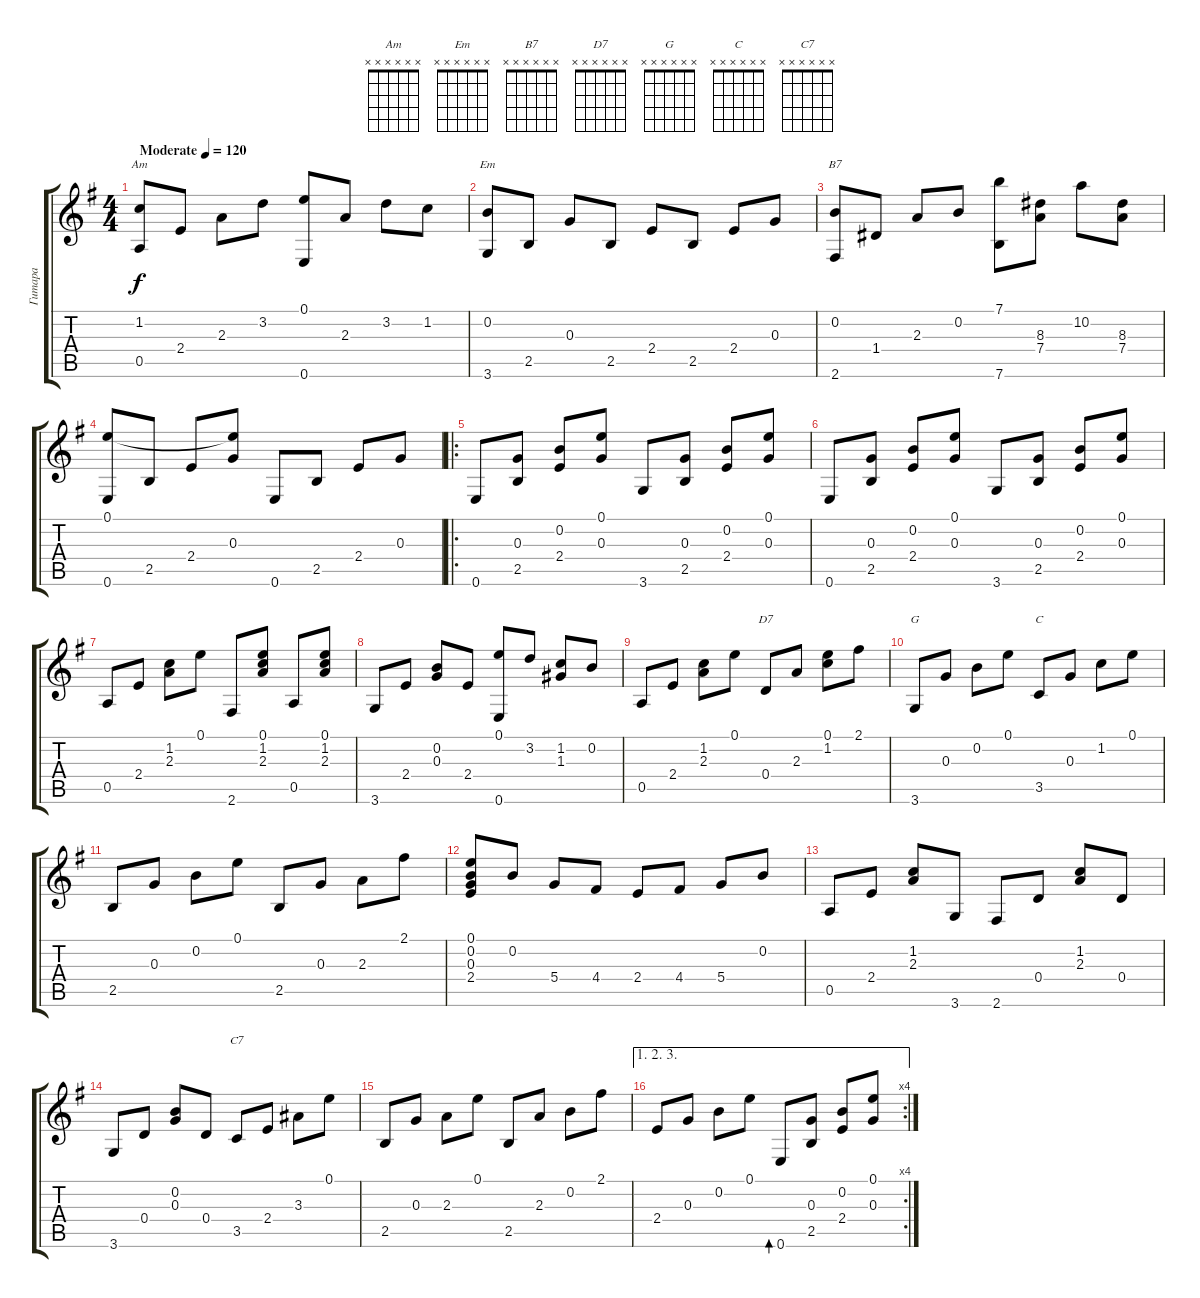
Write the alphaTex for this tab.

\track ("Гитара" "Гитара") {instrument acousticguitarnylon}
\staff {score tabs}
\tuning (E4 B3 G3 D3 A2 E2) {hide}
\chord ("Am" x x x x x x)
\chord ("Em" x x x x x x)
\chord ("B7" x x x x x x)
\chord ("D7" x x x x x x)
\chord ("G" x x x x x x)
\chord ("C" x x x x x x)
\chord ("C7" x x x x x x)
\ts (4 4)
\tempo (120 "Moderate")
\clef g2
\ks eminor
(1.2 0.5).8{ch "Am" dy f instrument acousticguitarnylon} 2.4.8 2.3.8 3.2.8 (0.1 0.6).8 2.3.8 3.2.8 1.2.8 |
(0.2 3.6).8{ch "Em"} 2.5.8 0.3.8 2.5.8 2.4.8 2.5.8 2.4.8 0.3.8 |
(0.2 2.6).8{ch "B7"} 1.4.8 2.3.8 0.2.8 (7.1 7.6).8 (8.3 7.4).8 10.2.8 (8.3 7.4).8 |
(0.1 0.6).8 2.5.8 2.4.8 (0.1{t} 0.3).8 0.6.8 2.5.8 2.4.8 0.3.8 |
\ro
0.6.8 (0.3 2.5).8 (0.2 2.4).8 (0.1 0.3).8 3.6.8 (0.3 2.5).8 (0.2 2.4).8 (0.1 0.3).8 |
0.6.8 (0.3 2.5).8 (0.2 2.4).8 (0.1 0.3).8 3.6.8 (0.3 2.5).8 (0.2 2.4).8 (0.1 0.3).8 |
0.5.8 2.4.8 (1.2 2.3).8 0.1.8 2.6.8 (0.1 1.2 2.3).8 0.5.8 (0.1 1.2 2.3).8 |
3.6.8 2.4.8 (0.2 0.3).8 2.4.8 (0.1 0.6).8 3.2.8 (1.2 1.3).8 0.2.8 |
0.5.8 2.4.8 (1.2 2.3).8 0.1.8 0.4.8{ch "D7"} 2.3.8 (0.1 1.2).8 2.1.8 |
3.6.8{ch "G"} 0.3.8 0.2.8 0.1.8 3.5.8{ch "C"} 0.3.8 1.2.8 0.1.8 |
2.5.8 0.3.8 0.2.8 0.1.8 2.5.8 0.3.8 2.3.8 2.1.8 |
(0.1 0.2 0.3 2.4).8 0.2.8 5.4.8 4.4.8 2.4.8 4.4.8 5.4.8 0.2.8 |
0.5.8 2.4.8 (1.2 2.3).8 3.6.8 2.6.8 0.4.8 (1.2 2.3).8 0.4.8 |
3.6.8 0.4.8 (0.2 0.3).8 0.4.8 3.5.8{ch "C7"} 2.4.8 3.3.8 0.1.8 |
2.5.8 0.3.8 2.3.8 0.1.8 2.5.8 2.3.8 0.2.8 2.1.8 |
\ae (1 2 3)
\rc 4
2.4.8 0.3.8 0.2.8 0.1.8 0.6.8{bd 480} (0.3 2.5).8 (0.2 2.4).8 (0.1 0.3).8
